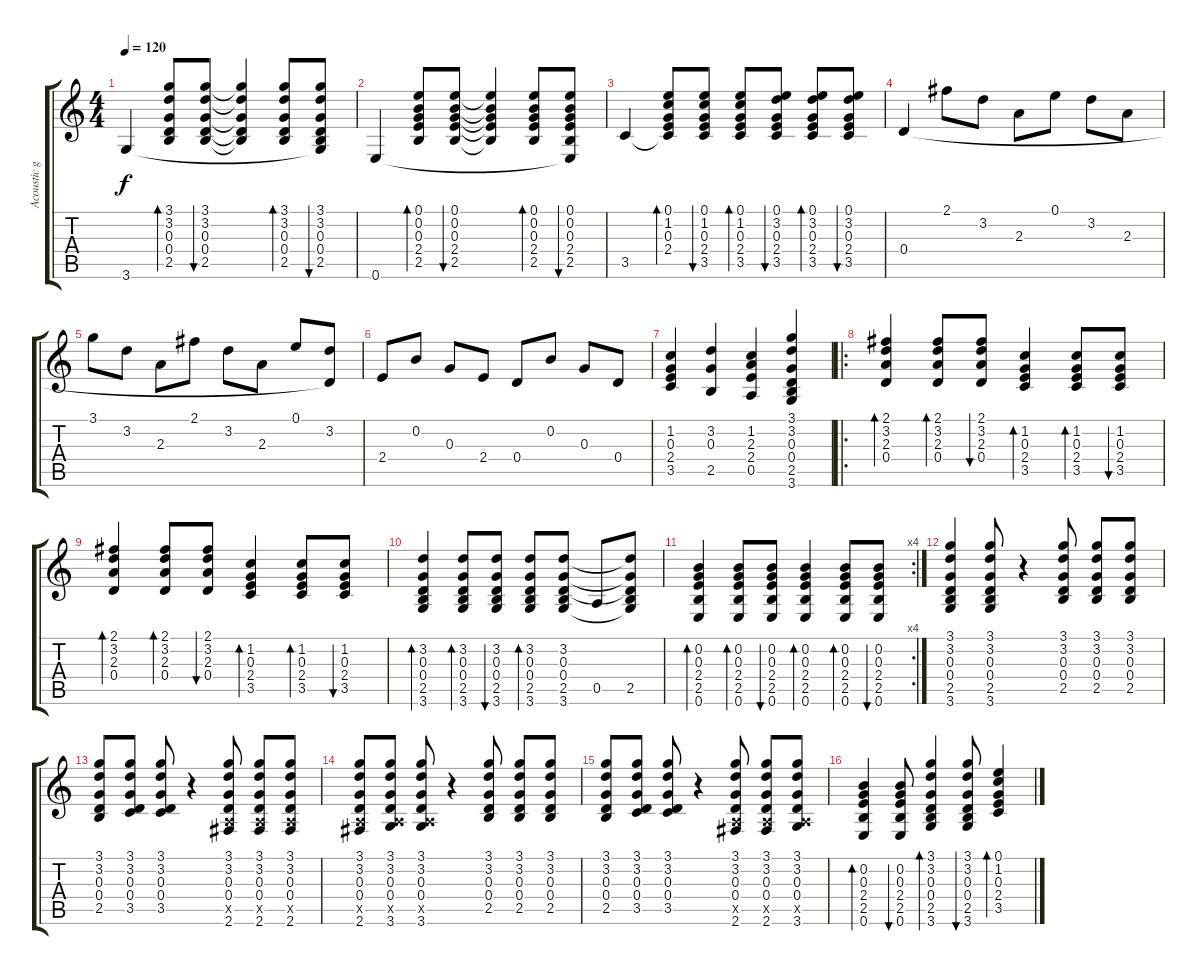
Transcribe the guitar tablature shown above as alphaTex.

\track ("Acoustic guitar" "Acoustic g") {instrument acousticguitarsteel}
\staff {score tabs}
\tuning (E4 B3 G3 D3 A2 E2) {hide}
\ts (4 4)
\tempo 120
\clef g2
\ks c
3.6.4{dy f} (3.1 3.2 0.3 0.4 2.5).8{bd 60} (3.1 3.2 0.3 0.4 2.5).8{bu 60} (3.1{t} 3.2{t} 0.3{t} 0.4{t} 2.5{t}).4 (3.1 3.2 0.3 0.4 2.5).8{bd 60} (3.1 3.2 0.3 0.4 2.5 3.6{t}).8{bu 60} |
0.6.4 (0.1 0.2 0.3 2.4 2.5).8{bd 60} (0.1 0.2 0.3 2.4 2.5).8{bu 60} (0.1{t} 0.2{t} 0.3{t} 2.4{t} 2.5{t}).4 (0.1 0.2 0.3 2.4 2.5).8{bd 60} (0.1 0.2 0.3 2.4 2.5 0.6{t}).8{bu 60} |
3.5.4 (0.1 1.2 0.3 2.4 3.5{t}).8{bd 60} (0.1 1.2 0.3 2.4 3.5).8{bu 60} (0.1 1.2 0.3 2.4 3.5).8{bd 60} (0.1 3.2 0.3 2.4 3.5).8{bu 60} (0.1 3.2 0.3 2.4 3.5).8{bd 60} (0.1 3.2 0.3 2.4 3.5).8{bu 60} |
0.4.4 2.1.8 3.2.8 2.3.8 0.1.8 3.2.8 2.3.8 |
3.1.8 3.2.8 2.3.8 2.1.8 3.2.8 2.3.8 0.1.8 (3.2 0.4{t}).8 |
2.4.8 0.2.8 0.3.8 2.4.8 0.4.8 0.2.8 0.3.8 0.4.8 |
(1.2 0.3 2.4 3.5).4 (3.2 0.3 2.5).4 (1.2 2.3 2.4 0.5).4 (3.1 3.2 0.3 0.4 2.5 3.6).4 |
\ro
(2.1 3.2 2.3 0.4).4{bd 60} (2.1 3.2 2.3 0.4).8{bd 60} (2.1 3.2 2.3 0.4).8{bu 60} (1.2 0.3 2.4 3.5).4{bd 60} (1.2 0.3 2.4 3.5).8{bd 60} (1.2 0.3 2.4 3.5).8{bu 60} |
(2.1 3.2 2.3 0.4).4{bd 60} (2.1 3.2 2.3 0.4).8{bd 60} (2.1 3.2 2.3 0.4).8{bu 60} (1.2 0.3 2.4 3.5).4{bd 60} (1.2 0.3 2.4 3.5).8{bd 60} (1.2 0.3 2.4 3.5).8{bu 60} |
(3.2 0.3 0.4 2.5 3.6).4{bd 60} (3.2 0.3 0.4 2.5 3.6).8{bd 60} (3.2 0.3 0.4 2.5 3.6).8{bu 60} (3.2 0.3 0.4 2.5 3.6).8{bd 60} (3.2 0.3 0.4 2.5 3.6).8 0.5.8 (3.2{t} 0.3{t} 0.4{t} 2.5 3.6{t}).8 |
\rc 4
(0.2 0.3 2.4 2.5 0.6).4{bd 60} (0.2 0.3 2.4 2.5 0.6).8{bd 60} (0.2 0.3 2.4 2.5 0.6).8{bu 60} (0.2 0.3 2.4 2.5 0.6).4{bd 60} (0.2 0.3 2.4 2.5 0.6).8{bd 60} (0.2 0.3 2.4 2.5 0.6).8{bu 60} |
(3.1 3.2 0.3 0.4 2.5 3.6).4 (3.1 3.2 0.3 0.4 2.5 3.6).8 r.4 (3.1 3.2 0.3 0.4 2.5).8 (3.1 3.2 0.3 0.4 2.5).8 (3.1 3.2 0.3 0.4 2.5).8 |
(3.1 3.2 0.3 0.4 2.5).8 (3.1 3.2 0.3 0.4 3.5).8 (3.1 3.2 0.3 0.4 3.5).8 r.4 (3.1 3.2 0.3 0.4 0.5{x} 2.6).8 (3.1 3.2 0.3 0.4 0.5{x} 2.6).8 (3.1 3.2 0.3 0.4 0.5{x} 2.6).8 |
(3.1 3.2 0.3 0.4 0.5{x} 2.6).8 (3.1 3.2 0.3 0.4 0.5{x} 3.6).8 (3.1 3.2 0.3 0.4 0.5{x} 3.6).8 r.4 (3.1 3.2 0.3 0.4 2.5).8 (3.1 3.2 0.3 0.4 2.5).8 (3.1 3.2 0.3 0.4 2.5).8 |
(3.1 3.2 0.3 0.4 2.5).8 (3.1 3.2 0.3 0.4 3.5).8 (3.1 3.2 0.3 0.4 3.5).8 r.4 (3.1 3.2 0.3 0.4 0.5{x} 2.6).8 (3.1 3.2 0.3 0.4 0.5{x} 2.6).8 (3.1 3.2 0.3 0.4 0.5{x} 3.6).8 |
(0.2 0.3 2.4 2.5 0.6).4{bd 60} (0.2 0.3 2.4 2.5 0.6).8{bu 60} (3.1 3.2 0.3 0.4 2.5 3.6).4{bd 60} (3.1 3.2 0.3 0.4 2.5 3.6).8{bu 60} (0.1 1.2 0.3 2.4 3.5).4{bd 60}
